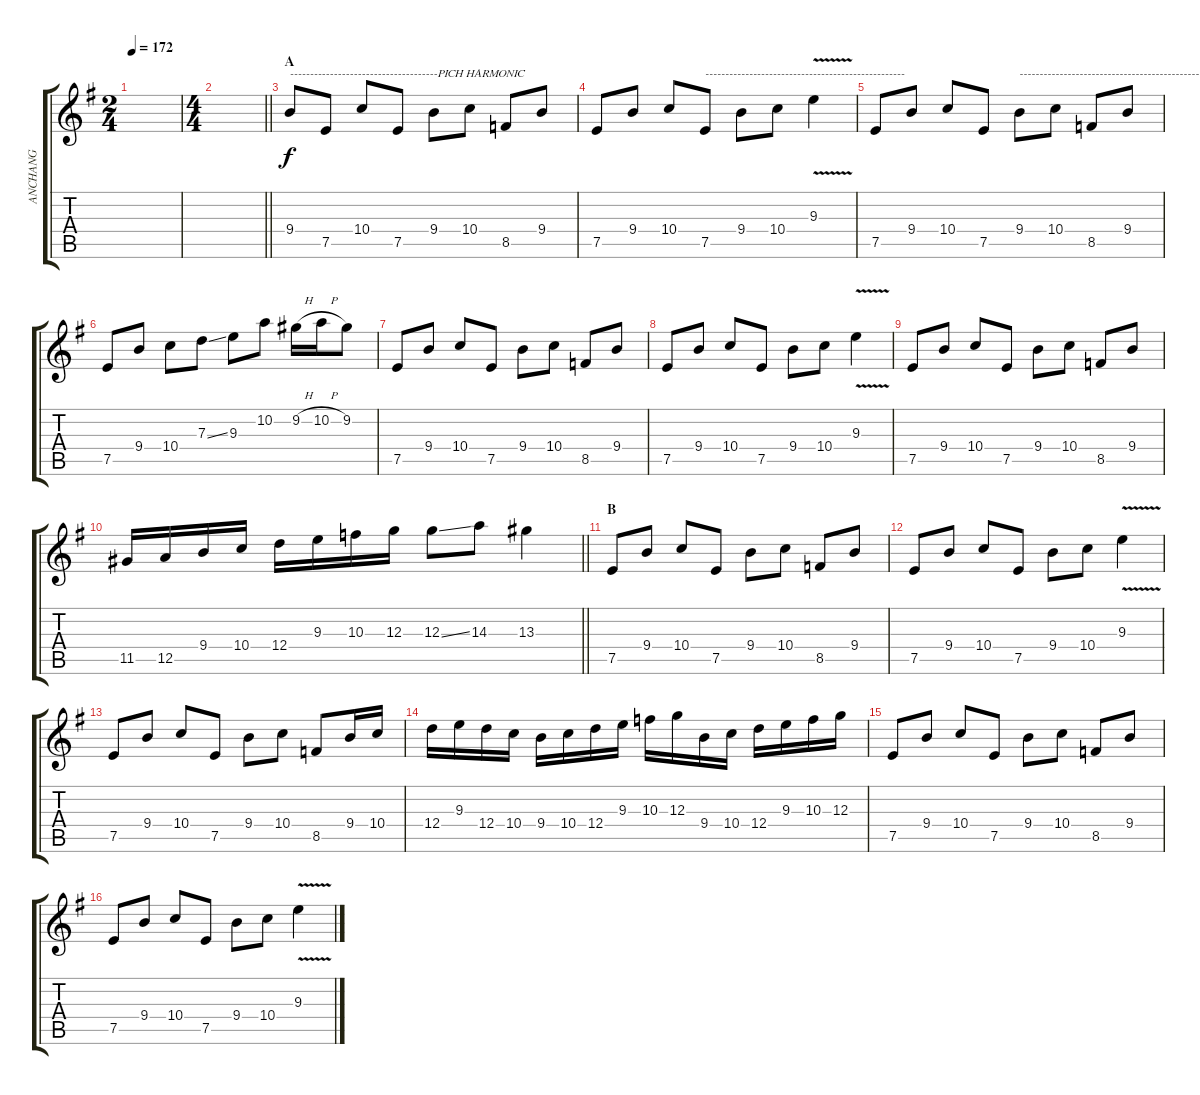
\track ("ANCHANG" "ANCHANG") {instrument distortionguitar}
\staff {score tabs}
\tuning (E4 B3 G3 D3 A2 E2) {hide}
\ts (2 4)
\tempo 172
\clef g2
\ks g
|
\ts (4 4)
\barLineRight lightlight
|
\section ("" "A")
9.4.8{txt "-------------------------------------PICH HARMONIC" volume 14 instrument distortionguitar} 7.5.8 10.4.8 7.5.8 9.4.8 10.4.8 8.5.8 9.4.8 |
7.5.8 9.4.8 10.4.8 7.5.8{txt "--------------------------------------------------"} 9.4.8 10.4.8 9.3{v}.4 |
7.5.8 9.4.8 10.4.8 7.5.8 9.4.8{txt "--------------------------------------------------"} 10.4.8 8.5.8 9.4.8 |
7.5.8 9.4.8 10.4.8 7.3{ss}.8 9.3.8 10.2.8 9.2{h}.16 10.2{h}.16 9.2.8 |
7.5.8 9.4.8 10.4.8 7.5.8 9.4.8 10.4.8 8.5.8 9.4.8 |
7.5.8 9.4.8 10.4.8 7.5.8 9.4.8 10.4.8 9.3{v}.4 |
7.5.8 9.4.8 10.4.8 7.5.8 9.4.8 10.4.8 8.5.8 9.4.8 |
\barLineRight lightlight
11.5.16 12.5.16 9.4.16 10.4.16 12.4.16 9.3.16 10.3.16 12.3.16 12.3{ss}.8 14.3.8 13.3.4 |
\section ("" "B")
7.5.8{volume 14} 9.4.8 10.4.8 7.5.8 9.4.8 10.4.8 8.5.8 9.4.8 |
7.5.8 9.4.8 10.4.8 7.5.8 9.4.8 10.4.8 9.3{v}.4 |
7.5.8 9.4.8 10.4.8 7.5.8 9.4.8 10.4.8 8.5.8 9.4.16 10.4.16 |
12.4.16 9.3.16 12.4.16 10.4.16 9.4.16 10.4.16 12.4.16 9.3.16 10.3.16 12.3.16 9.4.16 10.4.16 12.4.16 9.3.16 10.3.16 12.3.16 |
7.5.8 9.4.8 10.4.8 7.5.8 9.4.8 10.4.8 8.5.8 9.4.8 |
7.5.8 9.4.8 10.4.8 7.5.8 9.4.8 10.4.8 9.3{v}.4
